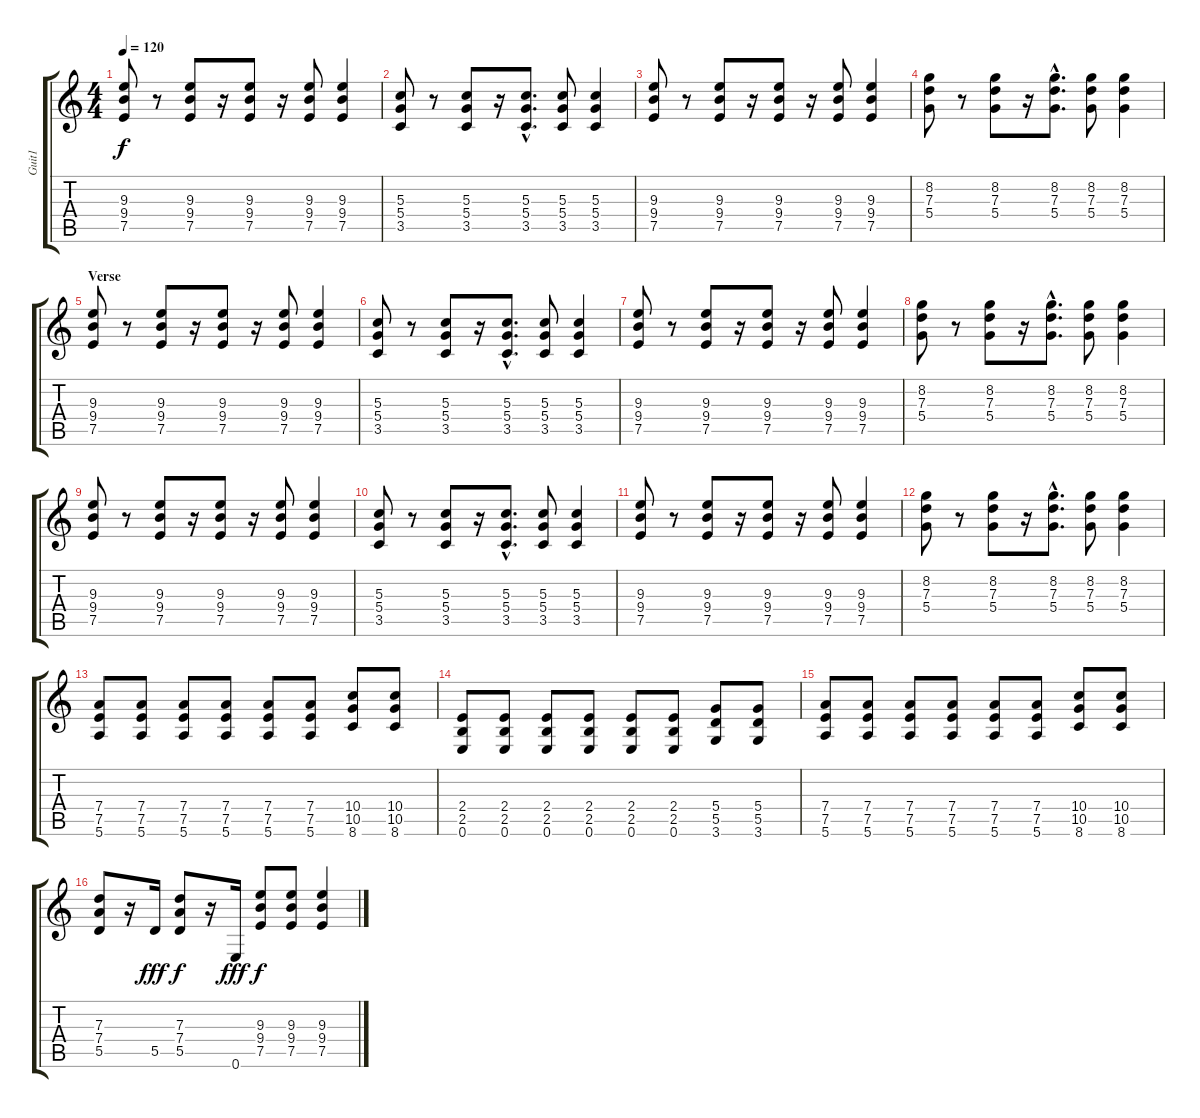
\track ("Guit1" "Guit1") {instrument overdrivenguitar}
\staff {score tabs}
\tuning (E4 B3 G3 D3 A2 E2) {hide}
\ts (4 4)
\tempo 120
\clef g2
\ks c
(9.3 9.4 7.5).8{dy f} r.8 (9.3 9.4 7.5).8 r.16 (9.3 9.4 7.5).8 r.16 (9.3 9.4 7.5).8 (9.3 9.4 7.5).4 |
(5.3 5.4 3.5).8 r.8 (5.3 5.4 3.5).8 r.16 (5.3{hac} 5.4{hac} 3.5{hac}).8{d} (5.3 5.4 3.5).8 (5.3 5.4 3.5).4 |
(9.3 9.4 7.5).8 r.8 (9.3 9.4 7.5).8 r.16 (9.3 9.4 7.5).8 r.16 (9.3 9.4 7.5).8 (9.3 9.4 7.5).4 |
(8.2 7.3 5.4).8 r.8 (8.2 7.3 5.4).8 r.16 (8.2{hac} 7.3{hac} 5.4{hac}).8{d} (8.2 7.3 5.4).8 (8.2 7.3 5.4).4 |
\section ("" "Verse")
(9.3 9.4 7.5).8 r.8 (9.3 9.4 7.5).8 r.16 (9.3 9.4 7.5).8 r.16 (9.3 9.4 7.5).8 (9.3 9.4 7.5).4 |
(5.3 5.4 3.5).8 r.8 (5.3 5.4 3.5).8 r.16 (5.3{hac} 5.4{hac} 3.5{hac}).8{d} (5.3 5.4 3.5).8 (5.3 5.4 3.5).4 |
(9.3 9.4 7.5).8 r.8 (9.3 9.4 7.5).8 r.16 (9.3 9.4 7.5).8 r.16 (9.3 9.4 7.5).8 (9.3 9.4 7.5).4 |
(8.2 7.3 5.4).8 r.8 (8.2 7.3 5.4).8 r.16 (8.2{hac} 7.3{hac} 5.4{hac}).8{d} (8.2 7.3 5.4).8 (8.2 7.3 5.4).4 |
(9.3 9.4 7.5).8 r.8 (9.3 9.4 7.5).8 r.16 (9.3 9.4 7.5).8 r.16 (9.3 9.4 7.5).8 (9.3 9.4 7.5).4 |
(5.3 5.4 3.5).8 r.8 (5.3 5.4 3.5).8 r.16 (5.3{hac} 5.4{hac} 3.5{hac}).8{d} (5.3 5.4 3.5).8 (5.3 5.4 3.5).4 |
(9.3 9.4 7.5).8 r.8 (9.3 9.4 7.5).8 r.16 (9.3 9.4 7.5).8 r.16 (9.3 9.4 7.5).8 (9.3 9.4 7.5).4 |
(8.2 7.3 5.4).8 r.8 (8.2 7.3 5.4).8 r.16 (8.2{hac} 7.3{hac} 5.4{hac}).8{d} (8.2 7.3 5.4).8 (8.2 7.3 5.4).4 |
(7.4 7.5 5.6).8 (7.4 7.5 5.6).8 (7.4 7.5 5.6).8 (7.4 7.5 5.6).8 (7.4 7.5 5.6).8 (7.4 7.5 5.6).8 (10.4 10.5 8.6).8 (10.4 10.5 8.6).8 |
(2.4 2.5 0.6).8 (2.4 2.5 0.6).8 (2.4 2.5 0.6).8 (2.4 2.5 0.6).8 (2.4 2.5 0.6).8 (2.4 2.5 0.6).8 (5.4 5.5 3.6).8 (5.4 5.5 3.6).8 |
(7.4 7.5 5.6).8 (7.4 7.5 5.6).8 (7.4 7.5 5.6).8 (7.4 7.5 5.6).8 (7.4 7.5 5.6).8 (7.4 7.5 5.6).8 (10.4 10.5 8.6).8 (10.4 10.5 8.6).8 |
(7.3 7.4 5.5).8 r.16 5.5.16{dy fff} (7.3 7.4 5.5).8{dy f} r.16 0.6.16{dy fff} (9.3 9.4 7.5).8{dy f} (9.3 9.4 7.5).8 (9.3 9.4 7.5).4
